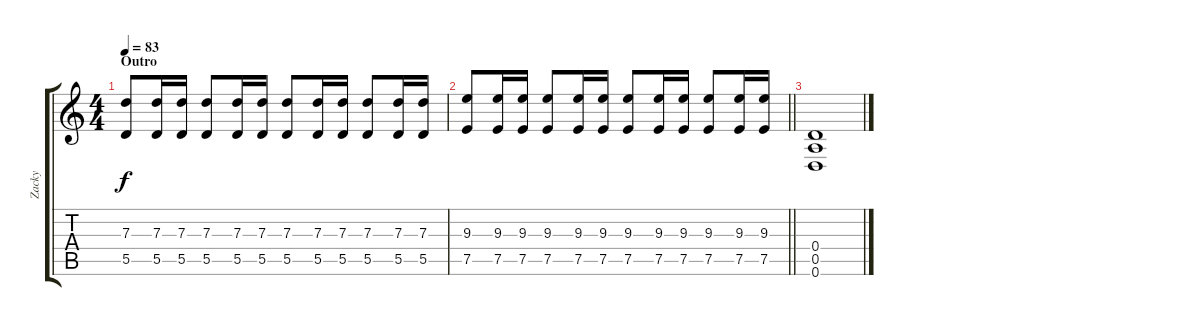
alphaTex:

\track ("Zacky" "Zacky") {instrument acousticguitarsteel}
\staff {score tabs}
\tuning (E4 B3 G3 D3 A2 D2) {hide}
\ts (4 4)
\section ("" "Outro")
\tempo 83
\clef g2
\ks c
(7.3 5.5).8{dy f} (7.3 5.5).16 (7.3 5.5).16 (7.3 5.5).8 (7.3 5.5).16 (7.3 5.5).16 (7.3 5.5).8 (7.3 5.5).16 (7.3 5.5).16 (7.3 5.5).8 (7.3 5.5).16 (7.3 5.5).16 |
\barLineRight lightlight
(9.3 7.5).8 (9.3 7.5).16 (9.3 7.5).16 (9.3 7.5).8 (9.3 7.5).16 (9.3 7.5).16 (9.3 7.5).8 (9.3 7.5).16 (9.3 7.5).16 (9.3 7.5).8 (9.3 7.5).16 (9.3 7.5).16 |
(0.4 0.5 0.6).1
